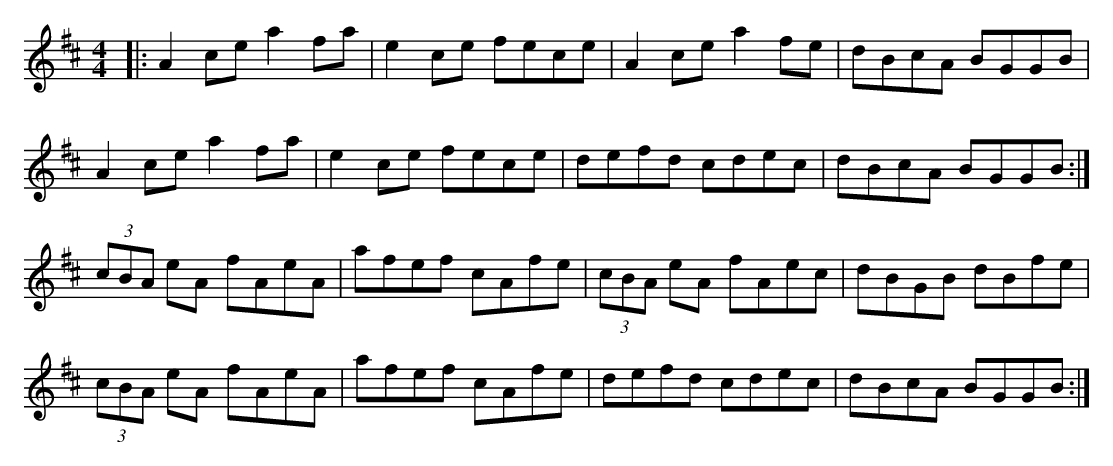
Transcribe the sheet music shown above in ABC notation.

X:1
M:4/4
K:Amix
|:A2 ce a2 fa|e2 ce fece|A2 ce a2 fe|dBcA BGGB|
A2 ce a2 fa|e2 ce fece|defd cdec|dBcA BGGB:|
(3cBA eA fAeA|afef cAfe|(3cBA eA fAec|dBGB dBfe|
(3cBA eA fAeA|afef cAfe|defd cdec|dBcA BGGB:|
